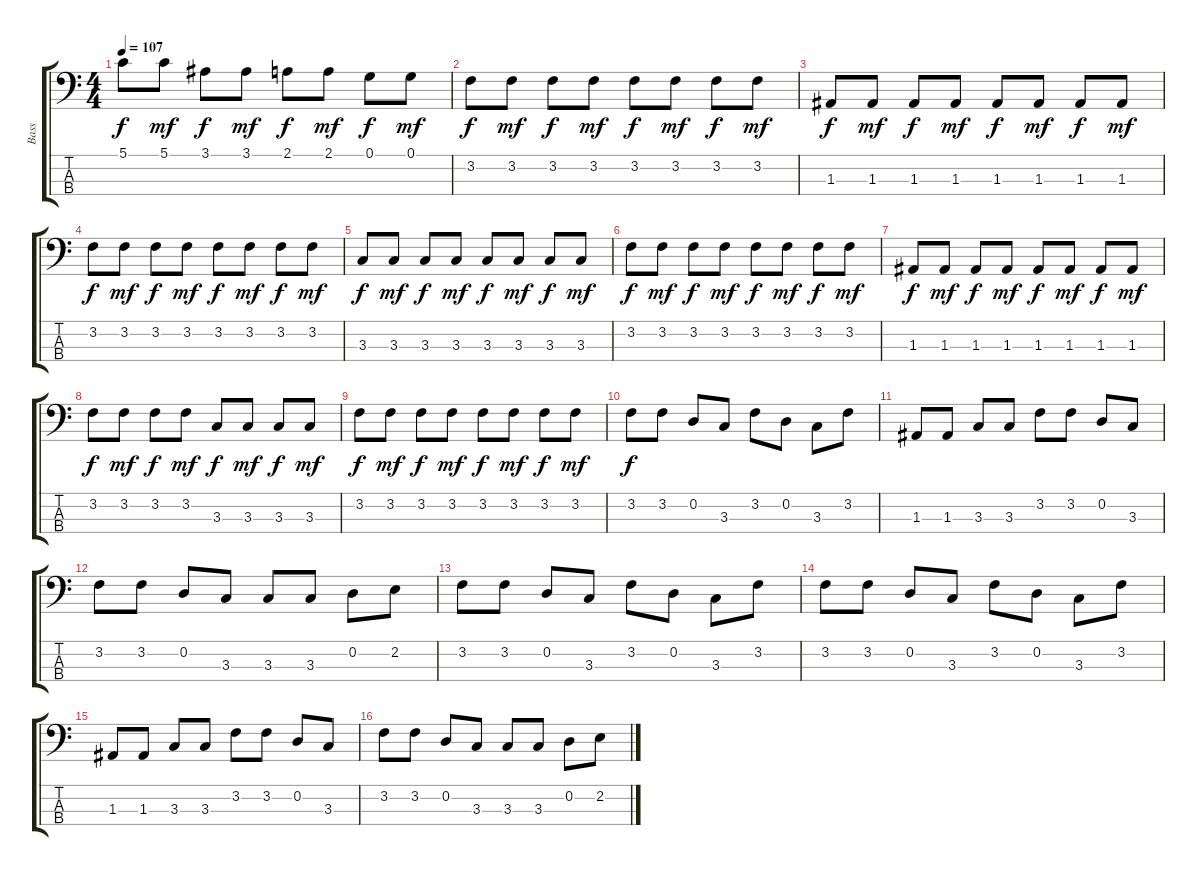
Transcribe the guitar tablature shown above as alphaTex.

\track ("Bass" "Bass") {instrument electricbassfinger}
\staff {score tabs}
\tuning (G2 D2 A1 E1) {hide}
\ts (4 4)
\tempo 107
\clef f4
\ks c
5.1.8{dy f} 5.1.8{dy mf} 3.1.8{dy f} 3.1.8{dy mf} 2.1.8{dy f} 2.1.8{dy mf} 0.1.8{dy f} 0.1.8{dy mf} |
3.2.8{dy f} 3.2.8{dy mf} 3.2.8{dy f} 3.2.8{dy mf} 3.2.8{dy f} 3.2.8{dy mf} 3.2.8{dy f} 3.2.8{dy mf} |
1.3.8{dy f} 1.3.8{dy mf} 1.3.8{dy f} 1.3.8{dy mf} 1.3.8{dy f} 1.3.8{dy mf} 1.3.8{dy f} 1.3.8{dy mf} |
3.2.8{dy f} 3.2.8{dy mf} 3.2.8{dy f} 3.2.8{dy mf} 3.2.8{dy f} 3.2.8{dy mf} 3.2.8{dy f} 3.2.8{dy mf} |
3.3.8{dy f} 3.3.8{dy mf} 3.3.8{dy f} 3.3.8{dy mf} 3.3.8{dy f} 3.3.8{dy mf} 3.3.8{dy f} 3.3.8{dy mf} |
3.2.8{dy f} 3.2.8{dy mf} 3.2.8{dy f} 3.2.8{dy mf} 3.2.8{dy f} 3.2.8{dy mf} 3.2.8{dy f} 3.2.8{dy mf} |
1.3.8{dy f} 1.3.8{dy mf} 1.3.8{dy f} 1.3.8{dy mf} 1.3.8{dy f} 1.3.8{dy mf} 1.3.8{dy f} 1.3.8{dy mf} |
3.2.8{dy f} 3.2.8{dy mf} 3.2.8{dy f} 3.2.8{dy mf} 3.3.8{dy f} 3.3.8{dy mf} 3.3.8{dy f} 3.3.8{dy mf} |
3.2.8{dy f} 3.2.8{dy mf} 3.2.8{dy f} 3.2.8{dy mf} 3.2.8{dy f} 3.2.8{dy mf} 3.2.8{dy f} 3.2.8{dy mf} |
3.2.8{dy f} 3.2.8 0.2.8 3.3.8 3.2.8 0.2.8 3.3.8 3.2.8 |
1.3.8 1.3.8 3.3.8 3.3.8 3.2.8 3.2.8 0.2.8 3.3.8 |
3.2.8 3.2.8 0.2.8 3.3.8 3.3.8 3.3.8 0.2.8 2.2.8 |
3.2.8 3.2.8 0.2.8 3.3.8 3.2.8 0.2.8 3.3.8 3.2.8 |
3.2.8 3.2.8 0.2.8 3.3.8 3.2.8 0.2.8 3.3.8 3.2.8 |
1.3.8 1.3.8 3.3.8 3.3.8 3.2.8 3.2.8 0.2.8 3.3.8 |
3.2.8 3.2.8 0.2.8 3.3.8 3.3.8 3.3.8 0.2.8 2.2.8
